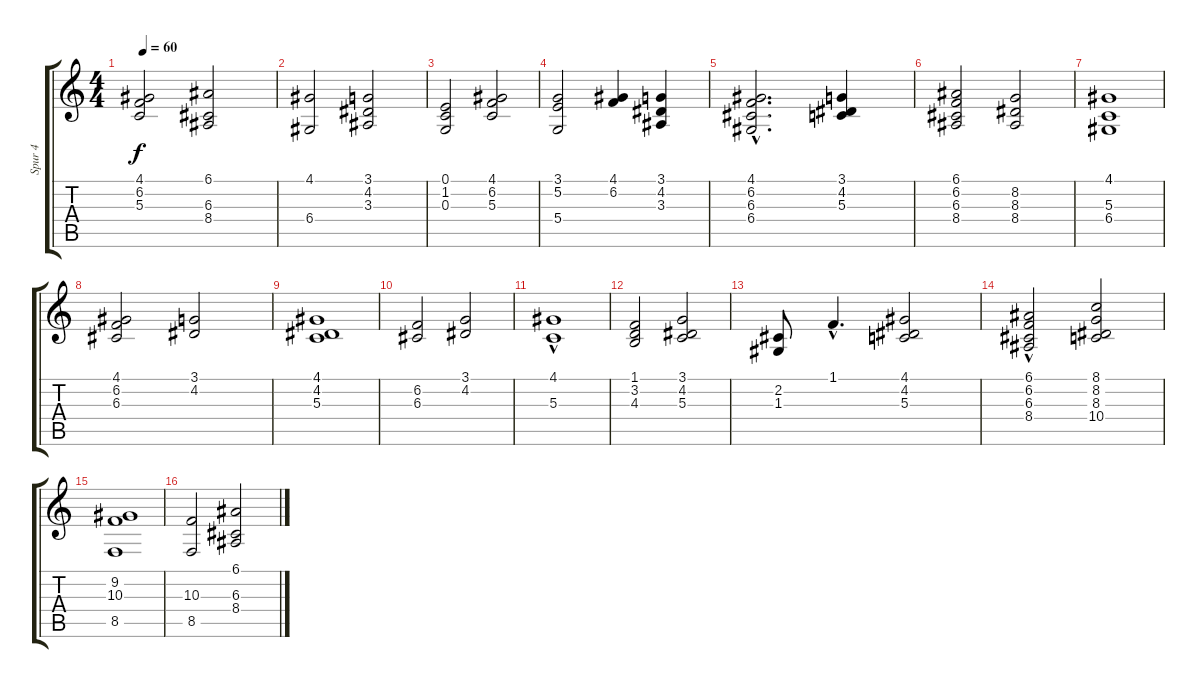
\track ("Spur 4" "Spur 4") {instrument stringensemble1}
\staff {score tabs}
\tuning (E4 B3 G3 D3 A2 E2) {hide}
\ts (4 4)
\tempo 60
\clef g2
\ks c
(4.1 6.2 5.3).2{dy f} (6.1 6.3 8.4).2 |
(4.1 6.4).2 (3.1 4.2 3.3).2 |
(0.1 1.2 0.3).2 (4.1 6.2 5.3).2 |
(3.1 5.2 5.4).2 (4.1 6.2).4 (3.1 4.2 3.3).4 |
(4.1{hac} 6.2{hac} 6.3{hac} 6.4{hac}).2{d} (3.1 4.2 5.3).4 |
(6.1 6.2 6.3 8.4).2 (8.2 8.3 8.4).2 |
(4.1 5.3 6.4).1 |
(4.1 6.2 6.3).2 (3.1 4.2).2 |
(4.1 4.2 5.3).1 |
(6.2 6.3).2 (3.1 4.2).2 |
(4.1 5.3{hac}).1 |
(1.1 3.2 4.3).2 (3.1 4.2 5.3).2 |
(2.2 1.3).8 1.1{hac}.4{d} (4.1 4.2 5.3).2 |
(6.1 6.2 6.3{hac} 8.4).2 (8.1 8.2 8.3 10.4).2 |
(9.2 10.3 8.5).1 |
(10.3 8.5).2 (6.1 6.3 8.4).2
